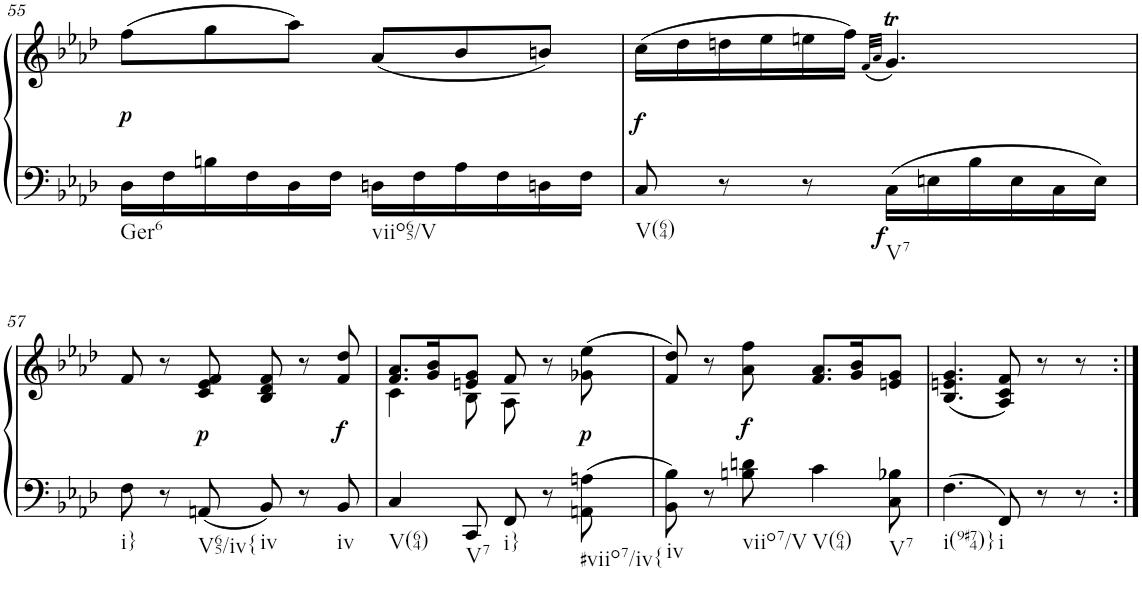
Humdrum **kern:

**kern	**kern	**dynam
*part1	*part1	*part1
*staff2	*staff1	*staff1/2
*I"Klavier linke Hand	*	*
!!LO:PB:g=z
*clefF4	*clefF4	*
*k[b-e-a-d-]	*k[b-e-a-d-]	*
*M6/8	*M6/8	*
=55	=55	=55
!LO:TX:b:t=Ger6	!	!
!	!	!LO:DY:b
16D-\LL	(8ff\L	p
16F\	.	.
16Bn\	8gg\	.
16F\	.	.
16D-\	8aa-\J)	.
16F\JJ	.	.
!LO:TX:b:t=viio65/V	!	!
16Dn\LL	(8a-/L	.
16F\	.	.
16A-\	8b-/	.
16F\	.	.
16Dn\	8bn/J)	.
16F\JJ	.	.
=56	=56	=56
!LO:TX:b:t=V(64)	!	!
!	!	!LO:DY:b
8C/	(16cc\LL	f
.	16dd-\	.
8r	16ddn\	.
.	16ee-\	.
8r	16een\	.
.	16ff\JJ)	.
.	(32qf/LLL	.
.	32qa-/JJJ	.
!LO:TX:b:t=V7	!	!
!	!	!LO:DY:b=2
16C\LL	4.gt/)	f
16En\	.	.
16B-\	.	.
16E\	.	.
16C\	.	.
16E\JJ	.	.
!!LO:LB:g=z
=57	=57	=57
!LO:TX:b:t=i}	!	!
8F\	8f/	.
8r	8r	.
!LO:TX:b:t=V65/iv{	!	!
!	!	!LO:DY:b
8AAn/	8c/ 8e-/ 8f/	p
!LO:TX:b:t=iv	!	!
8BB-/	8B-/ 8d-/ 8f/	.
8r	8r	.
!LO:TX:b:t=iv	!	!
!	!	!LO:DY:b
8BB-/	8f/ 8dd-/	f
=58	=58	=58
*	*^	*
!LO:TX:b:t=V(64)	!	!	!
4C/	8.f/ 8.a-/L	4c\	.
.	16g/ 16b-/K	.	.
!LO:TX:b:t=V7	!	!	!
8CC/	8en/ 8g/J	8B-\	.
!LO:TX:b:t=i}	!	!	!
8FF/	8f/	8A-\	.
8r	8r	4ryy	.
!LO:TX:b:t=#viio7/iv{	!	!	!
!	!	!	!LO:DY:b
8AAn\ 8An\	(8g-X\ 8ee-\	.	p
*	*v	*v	*
=59	=59	=59
!LO:TX:b:t=iv	!	!
8BB-\ 8B-\	8f/ 8dd-/)	.
8r	8r	.
!LO:TX:b:t=viio7/V	!	!
!	!	!LO:DY:b
8Bn\ 8dn\	8a-\ 8ff\	f
!LO:TX:b:t=V(64)	!	!
4c\	8.f/ 8.a-/L	.
.	16g/ 16b-/K	.
!LO:TX:b:t=V7	!	!
8C\ 8B-X\	8en/ 8g/J	.
=60	=60	=60
!LO:TX:b:t=i(9#74)}	!	!
4.F\	(4.B-/ 4.en/ 4.g/	.
!LO:TX:b:t=i	!	!
8FF/	8A-/ 8c/ 8f/)	.
8r	8r	.
8r	8r	.
=:|!	=:|!	=:|!
*-	*-	*-
